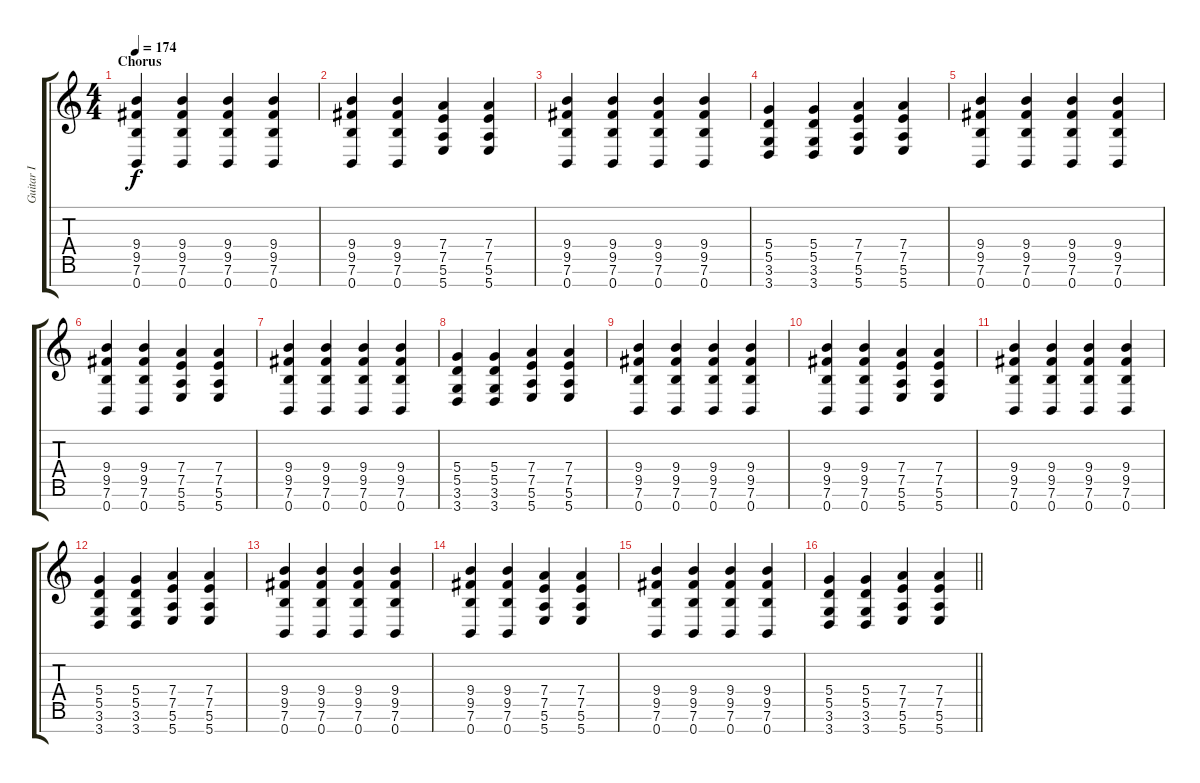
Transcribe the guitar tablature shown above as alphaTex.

\track ("Guitar I" "Guitar I") {instrument distortionguitar}
\staff {score tabs}
\tuning (E4 B3 G3 D3 A2 E2 B1) {hide}
\ts (4 4)
\section ("" "Chorus")
\tempo 174
\clef g2
\ks c
(9.4 9.5 7.6 0.7).4{dy f volume 13 balance 0} (9.4 9.5 7.6 0.7).4 (9.4 9.5 7.6 0.7).4 (9.4 9.5 7.6 0.7).4 |
(9.4 9.5 7.6 0.7).4 (9.4 9.5 7.6 0.7).4 (7.4 7.5 5.6 5.7).4 (7.4 7.5 5.6 5.7).4 |
(9.4 9.5 7.6 0.7).4 (9.4 9.5 7.6 0.7).4 (9.4 9.5 7.6 0.7).4 (9.4 9.5 7.6 0.7).4 |
(5.4 5.5 3.6 3.7).4 (5.4 5.5 3.6 3.7).4 (7.4 7.5 5.6 5.7).4 (7.4 7.5 5.6 5.7).4 |
(9.4 9.5 7.6 0.7).4 (9.4 9.5 7.6 0.7).4 (9.4 9.5 7.6 0.7).4 (9.4 9.5 7.6 0.7).4 |
(9.4 9.5 7.6 0.7).4 (9.4 9.5 7.6 0.7).4 (7.4 7.5 5.6 5.7).4 (7.4 7.5 5.6 5.7).4 |
(9.4 9.5 7.6 0.7).4 (9.4 9.5 7.6 0.7).4 (9.4 9.5 7.6 0.7).4 (9.4 9.5 7.6 0.7).4 |
(5.4 5.5 3.6 3.7).4 (5.4 5.5 3.6 3.7).4 (7.4 7.5 5.6 5.7).4 (7.4 7.5 5.6 5.7).4 |
(9.4 9.5 7.6 0.7).4{volume 13 balance 0} (9.4 9.5 7.6 0.7).4 (9.4 9.5 7.6 0.7).4 (9.4 9.5 7.6 0.7).4 |
(9.4 9.5 7.6 0.7).4 (9.4 9.5 7.6 0.7).4 (7.4 7.5 5.6 5.7).4 (7.4 7.5 5.6 5.7).4 |
(9.4 9.5 7.6 0.7).4 (9.4 9.5 7.6 0.7).4 (9.4 9.5 7.6 0.7).4 (9.4 9.5 7.6 0.7).4 |
(5.4 5.5 3.6 3.7).4 (5.4 5.5 3.6 3.7).4 (7.4 7.5 5.6 5.7).4 (7.4 7.5 5.6 5.7).4 |
(9.4 9.5 7.6 0.7).4{volume 13 balance 0} (9.4 9.5 7.6 0.7).4 (9.4 9.5 7.6 0.7).4 (9.4 9.5 7.6 0.7).4 |
(9.4 9.5 7.6 0.7).4 (9.4 9.5 7.6 0.7).4 (7.4 7.5 5.6 5.7).4 (7.4 7.5 5.6 5.7).4 |
(9.4 9.5 7.6 0.7).4 (9.4 9.5 7.6 0.7).4 (9.4 9.5 7.6 0.7).4 (9.4 9.5 7.6 0.7).4 |
\barLineRight lightlight
(5.4 5.5 3.6 3.7).4 (5.4 5.5 3.6 3.7).4 (7.4 7.5 5.6 5.7).4 (7.4 7.5 5.6 5.7).4
